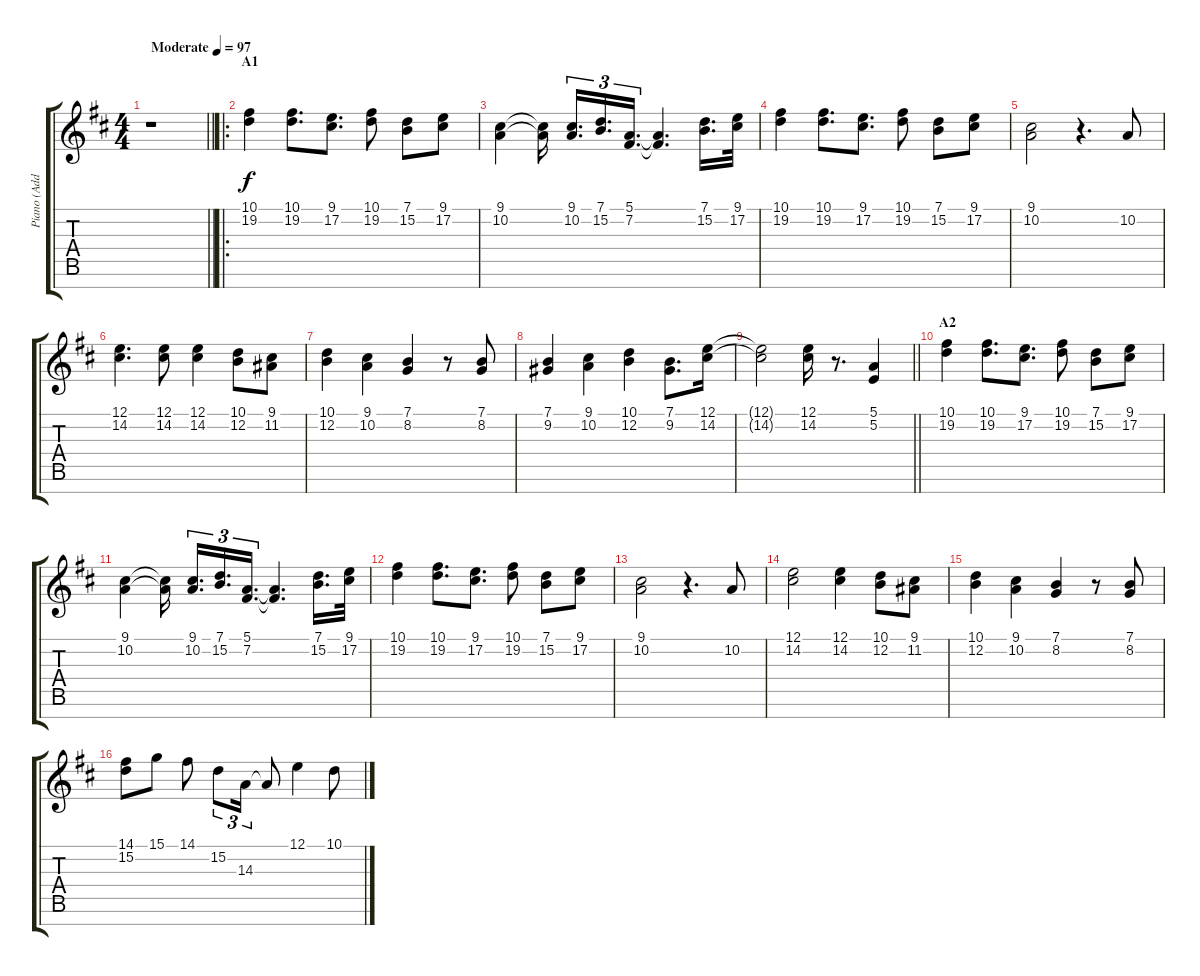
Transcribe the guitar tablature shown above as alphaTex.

\track ("Piano (Additional)" "Piano (Add") {instrument acousticgrandpiano}
\staff {score tabs}
\tuning (E4 B3 G3 D3 A2 E2 B1) {hide}
\ts (4 4)
\tempo (97 "Moderate")
\clef g2
\barLineRight lightlight
\ks d
r.1{dy f instrument acousticgrandpiano} |
\ro
\section ("" "A1")
(10.1 19.2).4 (10.1 19.2).8{d} (9.1 17.2).8{d} (10.1 19.2).8 (7.1 15.2).8 (9.1 17.2).8 |
(9.1 10.2).4 (9.1{t} 10.2{t}).16{beam splitsecondary} (9.1 10.2).16{d tu (3 2)} (7.1 15.2).16{d tu (3 2)} (5.1 7.2).16{d tu (3 2)} (5.1{t} 7.2{t}).4{d} (7.1 15.2).16{d} (9.1 17.2).32 |
(10.1 19.2).4 (10.1 19.2).8{d} (9.1 17.2).8{d} (10.1 19.2).8 (7.1 15.2).8 (9.1 17.2).8 |
(9.1 10.2).2 r.4{d} 10.2.8 |
(12.1 14.2).4{d} (12.1 14.2).8 (12.1 14.2).4 (10.1 12.2).8 (9.1 11.2).8 |
(10.1 12.2).4 (9.1 10.2).4 (7.1 8.2).4 r.8 (7.1 8.2).8 |
(7.1 9.2).4 (9.1 10.2).4 (10.1 12.2).4 (7.1 9.2).8{d} (12.1 14.2).16 |
\barLineRight lightlight
(12.1{t} 14.2{t}).2 (12.1 14.2).16 r.8{d} (5.1 5.2).4 |
\section ("" "A2")
(10.1 19.2).4 (10.1 19.2).8{d} (9.1 17.2).8{d} (10.1 19.2).8 (7.1 15.2).8 (9.1 17.2).8 |
(9.1 10.2).4 (9.1{t} 10.2{t}).16{beam splitsecondary} (9.1 10.2).16{d tu (3 2)} (7.1 15.2).16{d tu (3 2)} (5.1 7.2).16{d tu (3 2)} (5.1{t} 7.2{t}).4{d} (7.1 15.2).16{d} (9.1 17.2).32 |
(10.1 19.2).4 (10.1 19.2).8{d} (9.1 17.2).8{d} (10.1 19.2).8 (7.1 15.2).8 (9.1 17.2).8 |
(9.1 10.2).2 r.4{d} 10.2.8 |
(12.1 14.2).2 (12.1 14.2).4 (10.1 12.2).8 (9.1 11.2).8 |
(10.1 12.2).4 (9.1 10.2).4 (7.1 8.2).4 r.8 (7.1 8.2).8 |
(14.1 15.2).8 15.1.8 14.1.8 15.2.8{tu (3 2)} 14.3.16{tu (3 2)} 14.3{t}.8 12.1.4 10.1.8
